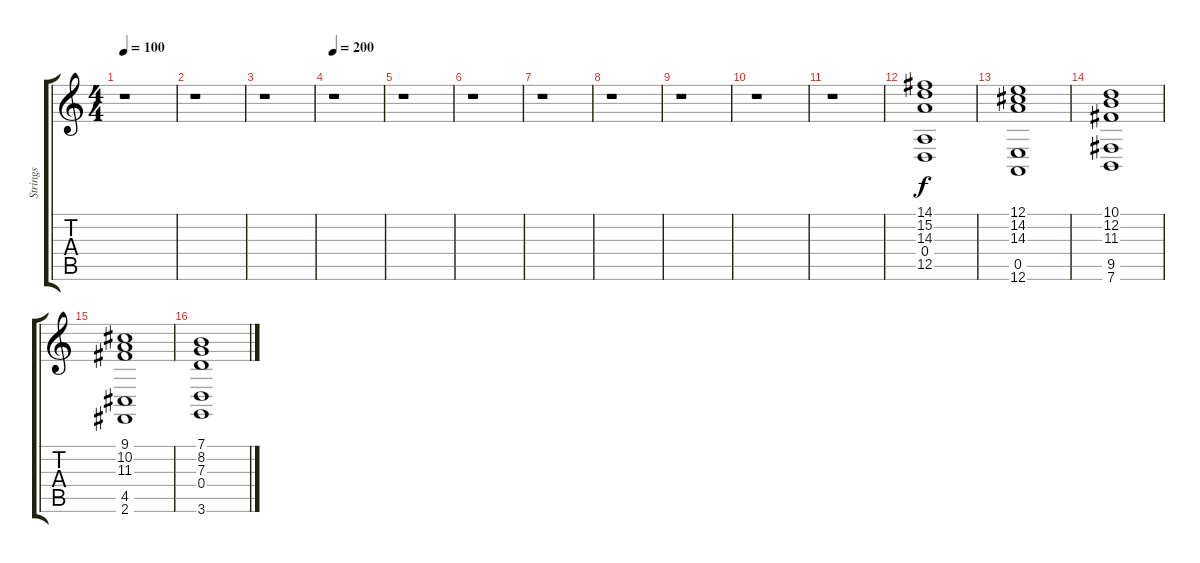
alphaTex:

\track ("Strings" "Strings") {instrument stringensemble1}
\staff {score tabs}
\tuning (E4 B3 G3 D3 A2 E2) {hide}
\ts (4 4)
\tempo 100
\clef g2
\ks c
r.1{dy f} |
r.1 |
r.1 |
\tempo 200
r.1 |
r.1 |
r.1 |
r.1 |
r.1 |
r.1 |
r.1 |
r.1 |
(14.1 15.2 14.3 0.4 12.5).1 |
(12.1 14.2 14.3 0.5 12.6).1 |
(10.1 12.2 11.3 9.5 7.6).1 |
(9.1 10.2 11.3 4.5 2.6).1 |
(7.1 8.2 7.3 0.4 3.6).1
